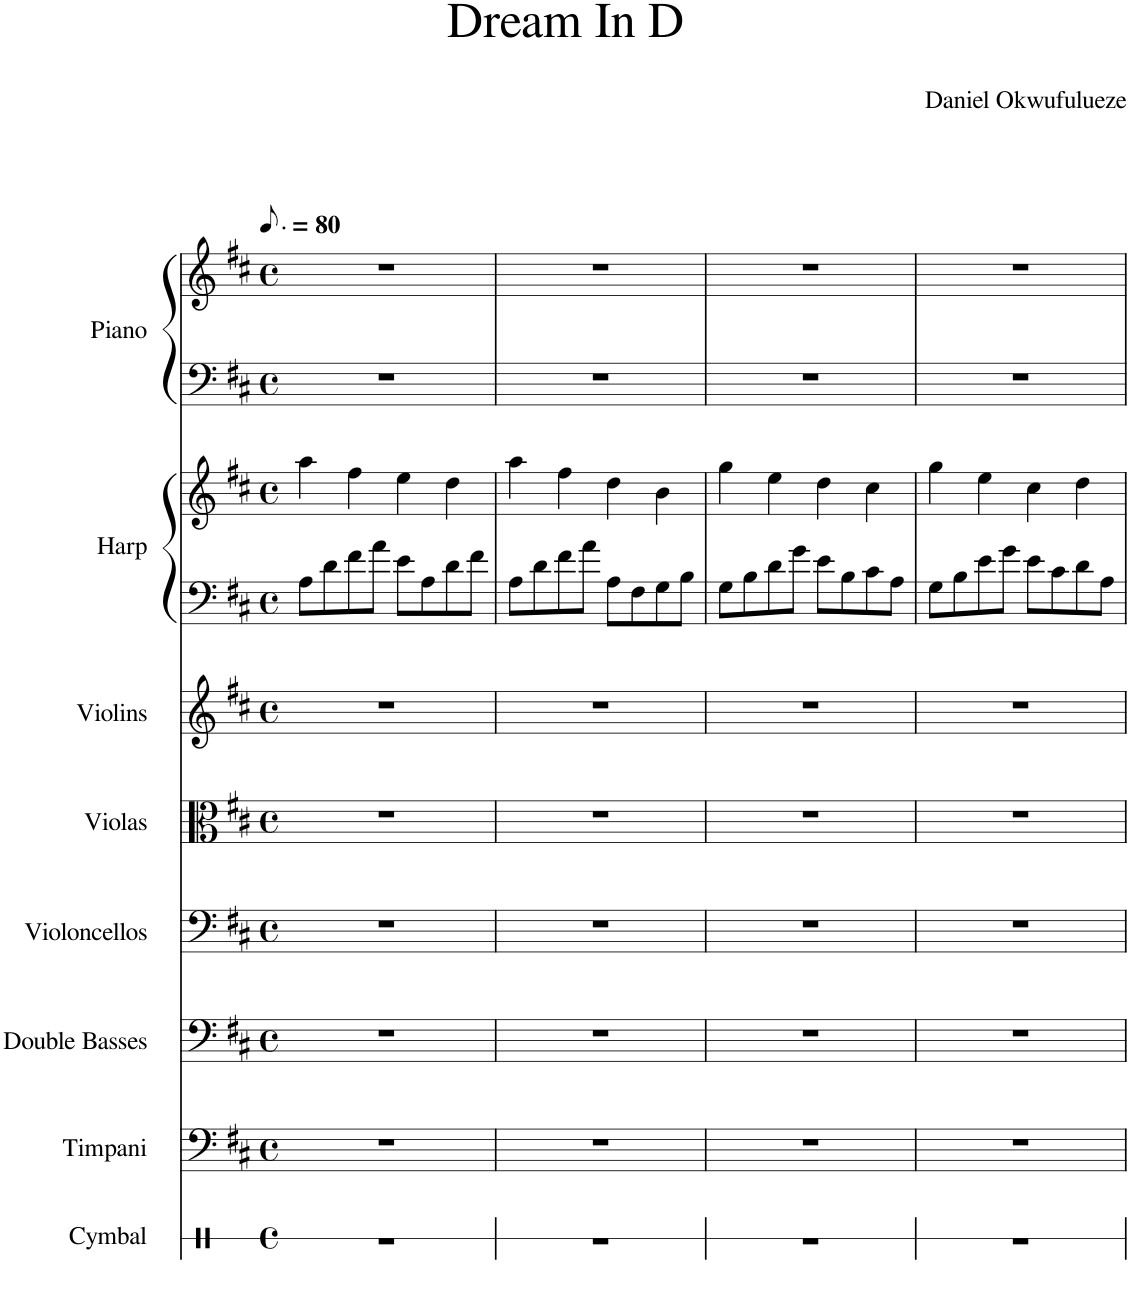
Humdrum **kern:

**kern	**kern	**kern	**kern	**kern	**kern	**kern	**kern	**kern	**kern
*part8	*part7	*part6	*part5	*part4	*part3	*part2	*part2	*part1	*part1
*staff10	*staff9	*staff8	*staff7	*staff6	*staff5	*staff4	*staff3	*staff2	*staff1
*I"Cymbal	*I"Timpani	*I"Double Basses	*I"Violoncellos	*I"Violas	*I"Violins	*I"Harp	*	*I"Piano	*
*I'Cym.	*I'Timp.	*I'Dbs.	*I'Vcs.	*I'Vlas.	*I'Vlns.	*I'Hrp.	*	*I'Pno.	*
*stria1	*	*	*	*	*	*	*	*	*
*clefX	*clefF4	*clefF4	*clefF4	*clefC3	*clefG2	*clefF4	*clefG2	*clefF4	*clefG2
*	*	*Trd7c12	*	*	*	*	*	*	*
*k[]	*k[f#c#]	*k[f#c#]	*k[f#c#]	*k[f#c#]	*k[f#c#]	*k[f#c#]	*k[f#c#]	*k[f#c#]	*k[f#c#]
*M4/4	*M4/4	*M4/4	*M4/4	*M4/4	*M4/4	*M4/4	*M4/4	*M4/4	*M4/4
*met(c)	*met(c)	*met(c)	*met(c)	*met(c)	*met(c)	*met(c)	*met(c)	*met(c)	*met(c)
*MM60	*MM60	*MM60	*MM60	*MM60	*MM60	*MM60	*MM60	*MM60	*MM60
=1	=1	=1	=1	=1	=1	=1	=1	=1	=1
1r	1r	1r	1r	1r	1r	8A\L	4aa\	1r	1r
.	.	.	.	.	.	8d\	.	.	.
.	.	.	.	.	.	8f#\	4ff#\	.	.
.	.	.	.	.	.	8a\J	.	.	.
.	.	.	.	.	.	8e\L	4ee\	.	.
.	.	.	.	.	.	8A\	.	.	.
.	.	.	.	.	.	8d\	4dd\	.	.
.	.	.	.	.	.	8f#\J	.	.	.
=2	=2	=2	=2	=2	=2	=2	=2	=2	=2
1r	1r	1r	1r	1r	1r	8A\L	4aa\	1r	1r
.	.	.	.	.	.	8d\	.	.	.
.	.	.	.	.	.	8f#\	4ff#\	.	.
.	.	.	.	.	.	8a\J	.	.	.
.	.	.	.	.	.	8A\L	4dd\	.	.
.	.	.	.	.	.	8F#\	.	.	.
.	.	.	.	.	.	8G\	4b\	.	.
.	.	.	.	.	.	8B\J	.	.	.
=3	=3	=3	=3	=3	=3	=3	=3	=3	=3
1r	1r	1r	1r	1r	1r	8G\L	4gg\	1r	1r
.	.	.	.	.	.	8B\	.	.	.
.	.	.	.	.	.	8d\	4ee\	.	.
.	.	.	.	.	.	8g\J	.	.	.
.	.	.	.	.	.	8e\L	4dd\	.	.
.	.	.	.	.	.	8B\	.	.	.
.	.	.	.	.	.	8c#\	4cc#\	.	.
.	.	.	.	.	.	8A\J	.	.	.
=4	=4	=4	=4	=4	=4	=4	=4	=4	=4
1r	1r	1r	1r	1r	1r	8G\L	4gg\	1r	1r
.	.	.	.	.	.	8B\	.	.	.
.	.	.	.	.	.	8e\	4ee\	.	.
.	.	.	.	.	.	8g\J	.	.	.
.	.	.	.	.	.	8e\L	4cc#\	.	.
.	.	.	.	.	.	8c#\	.	.	.
.	.	.	.	.	.	8d\	4dd\	.	.
.	.	.	.	.	.	8A\J	.	.	.
=	=	=	=	=	=	=	=	=	=
*-	*-	*-	*-	*-	*-	*-	*-	*-	*-
